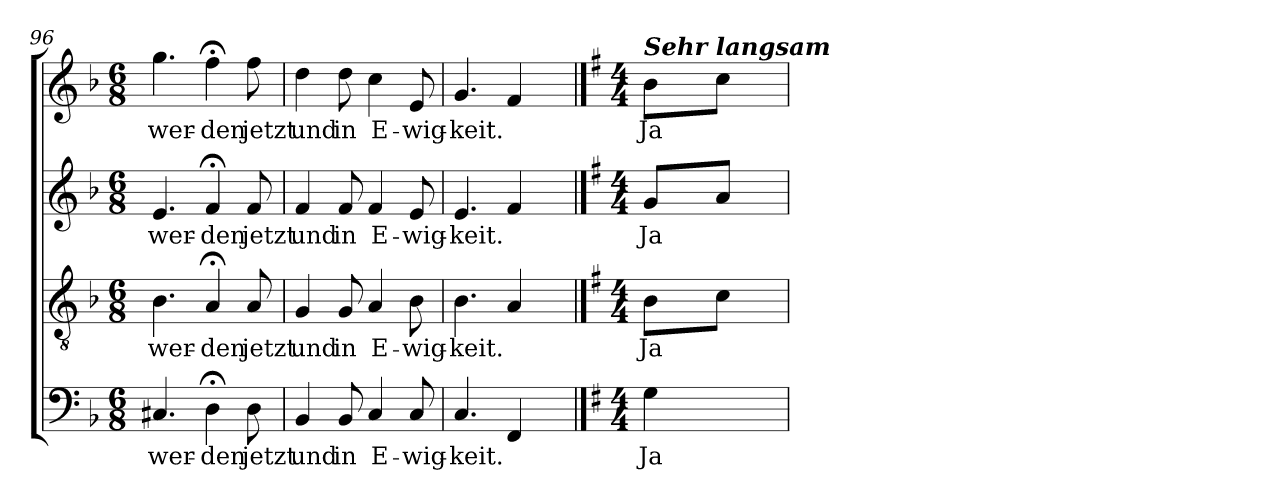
**kern	**text	**kern	**text	**kern	**text	**kern	**text
*part4	*part4	*part3	*part3	*part2	*part2	*part1	*part1
*staff4	*staff4	*staff3	*staff3	*staff2	*staff2	*staff1	*staff1
*clefF4	*	*clefGv2	*	*clefG2	*	*clefG2	*
*k[b-]	*	*k[b-]	*	*k[b-]	*	*k[b-]	*
*F:	*	*F:	*	*F:	*	*F:	*
*M6/8	*	*M6/8	*	*M6/8	*	*M6/8	*
=96	=96	=96	=96	=96	=96	=96	=96
!	!LO:LY:b	!	!LO:LY:b	!	!LO:LY:b	!	!LO:LY:b
4.C#X/	wer-	4.B-\	wer-	4.e/	wer-	4.gg\	wer-
!	!LO:LY:b	!	!LO:LY:b	!	!LO:LY:b	!	!LO:LY:b
4D;<\	-den	4A;</	-den	4f;</	-den	4ff;<\	-den
!	!LO:LY:b	!	!LO:LY:b	!	!LO:LY:b	!	!LO:LY:b
8D\	jetzt	8A/	jetzt	8f/	jetzt	8ff\	jetzt
=97	=97	=97	=97	=97	=97	=97	=97
!	!LO:LY:b	!	!LO:LY:b	!	!LO:LY:b	!	!LO:LY:b
4BB-/	und	4G/	und	4f/	und	4dd\	und
!	!LO:LY:b	!	!LO:LY:b	!	!LO:LY:b	!	!LO:LY:b
8BB-/	in	8G/	in	8f/	in	8dd\	in
!	!LO:LY:b	!	!LO:LY:b	!	!LO:LY:b	!	!LO:LY:b
4C/	E-	4A/	E-	4f/	E-	4cc\	E-
!	!LO:LY:b	!	!LO:LY:b	!	!LO:LY:b	!	!LO:LY:b
8C/	-wig-	8B-\	-wig-	8e/	-wig-	8e/	-wig-
=98	=98	=98	=98	=98	=98	=98	=98
!	!LO:LY:b	!	!LO:LY:b	!	!LO:LY:b	!	!LO:LY:b
4.C/	-keit.	4.B-\	-keit.	4.e/	-keit.	4.g/	-keit.
4FF/	.	4A/	.	4f/	.	4f/	.
8ryy	.	8ryy	.	8ryy	.	8ryy	.
!!LO:PB:g=z
==99	==99	==99	==99	==99	==99	==99	==99
*k[f#]	*	*k[f#]	*	*k[f#]	*	*k[f#]	*
*G:	*	*G:	*	*G:	*	*G:	*
*M4/4	*	*M4/4	*	*M4/4	*	*M4/4	*
!	!	!	!	!	!	!LO:TX:a:Bi:t=Sehr langsam	!
!	!LO:LY:b	!	!LO:LY:b	!	!LO:LY:b	!	!LO:LY:b
4G\	Ja	8B\L	Ja	8g/L	Ja	8b\L	Ja
.	.	8c\J	.	8a/J	.	8cc\J	.
=	=	=	=	=	=	=	=
*-	*-	*-	*-	*-	*-	*-	*-
